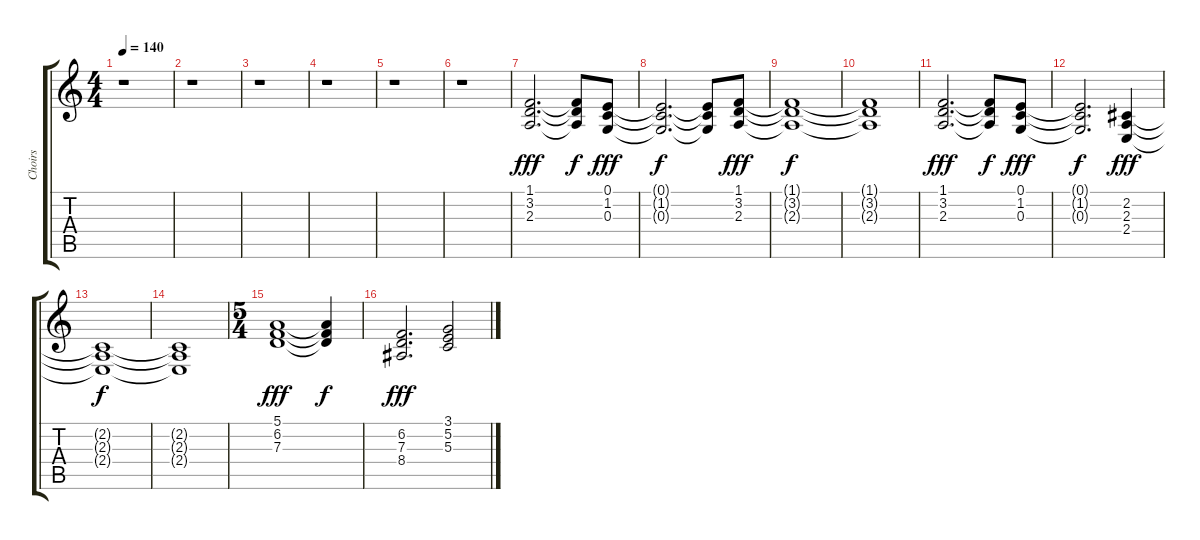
\track ("Choirs" "Choirs") {instrument choiraahs}
\staff {score tabs}
\tuning (E4 B3 G3 D3 A2 E2) {hide}
\ts (4 4)
\tempo 140
\clef g2
\ks c
r.1{dy f} |
r.1 |
r.1 |
r.1 |
r.1 |
r.1 |
(1.1 3.2 2.3).2{d dy fff} (1.1{t} 3.2{t} 2.3{t}).8{dy f} (0.1 1.2 0.3).8{dy fff} |
(0.1{t} 1.2{t} 0.3{t}).2{d dy f} (0.1{t} 1.2{t} 0.3{t}).8 (1.1 3.2 2.3).8{dy fff} |
(1.1{t} 3.2{t} 2.3{t}).1{dy f} |
(1.1{t} 3.2{t} 2.3{t}).1 |
(1.1 3.2 2.3).2{d dy fff} (1.1{t} 3.2{t} 2.3{t}).8{dy f} (0.1 1.2 0.3).8{dy fff} |
(0.1{t} 1.2{t} 0.3{t}).2{d dy f} (2.2 2.3 2.4).4{dy fff} |
(2.2{t} 2.3{t} 2.4{t}).1{dy f} |
(2.2{t} 2.3{t} 2.4{t}).1 |
\ts (5 4)
(5.1 6.2 7.3).1{dy fff} (5.1{t} 6.2{t} 7.3{t}).4{dy f} |
(6.2 7.3 8.4).2{d dy fff} (3.1 5.2 5.3).2
